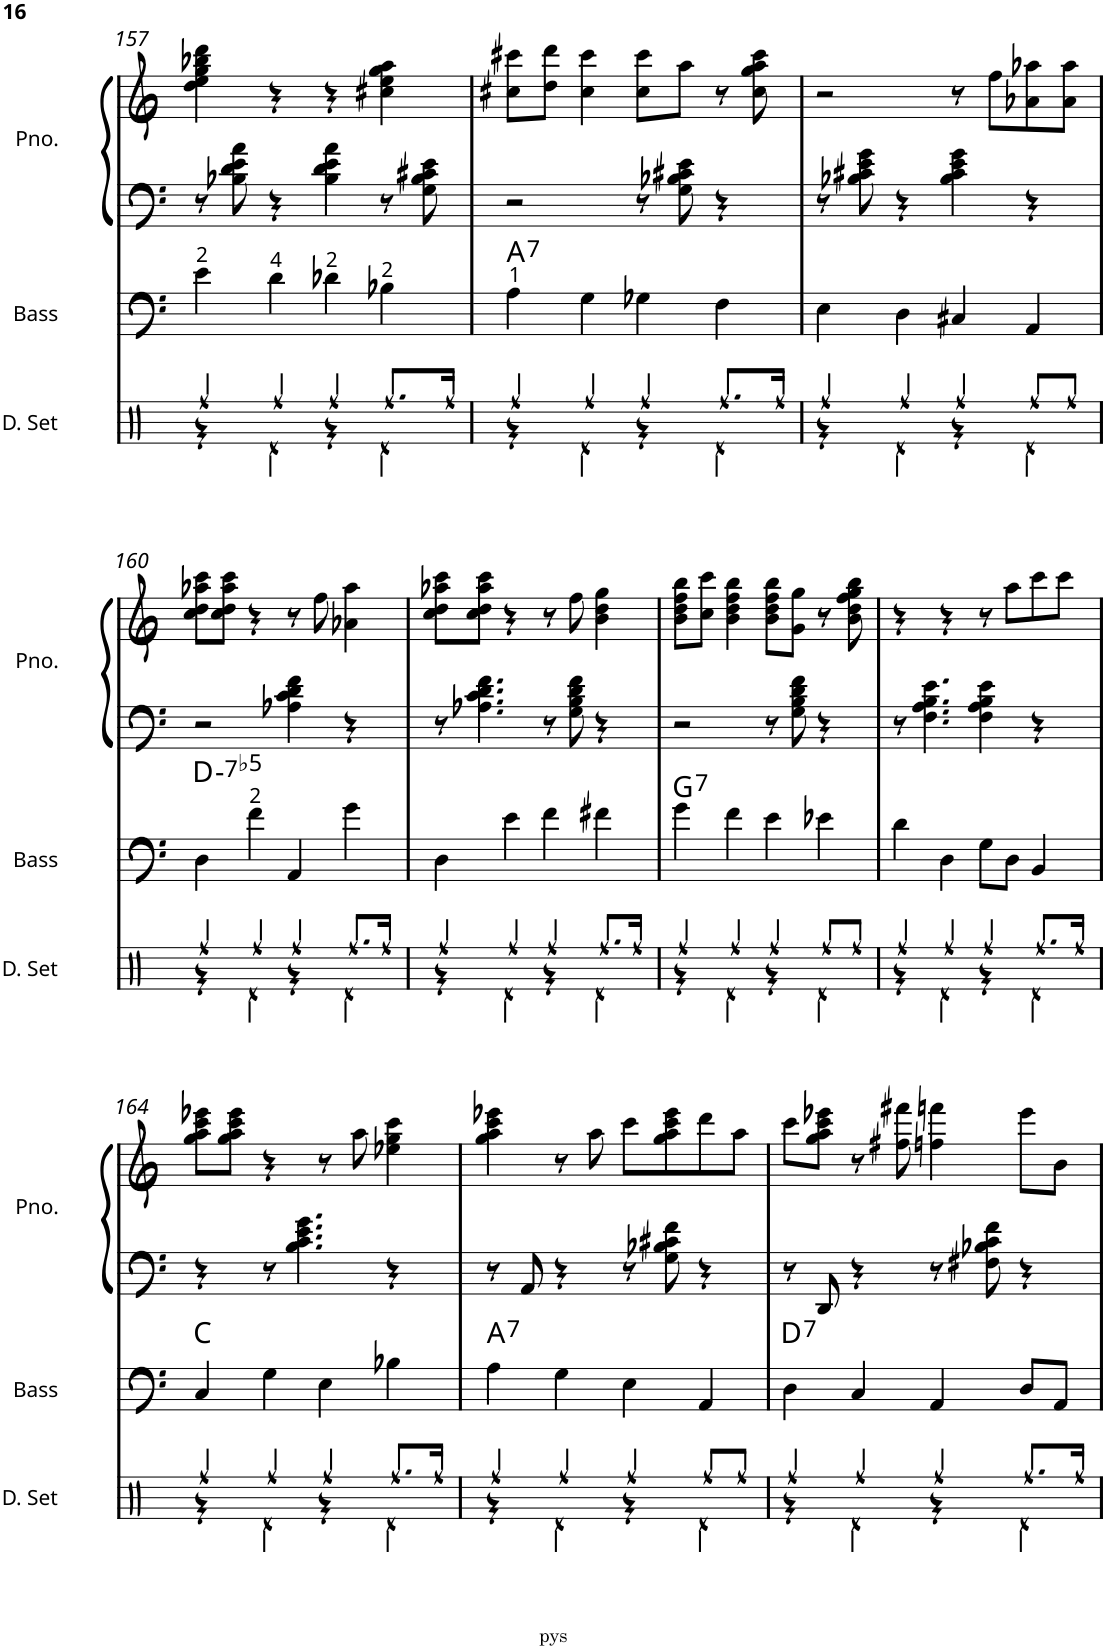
**kern	**kern	**harte	**kern	**kern
*part3	*part2	*part2	*part1	*part1
*staff4	*staff3	*	*staff2	*staff1
*I"Drumset	*I"Acoustic Bass	*	*I"Piano	*
*I'D. Set	*I'Bass	*	*I'Pno.	*
!!LO:PB:g=z
*clefX	*clefF4	*	*clefF4	*clefG2
*	*Trd7c12	*	*	*
*k[]	*k[]	*	*k[]	*k[]
*M4/4	*M4/4	*	*M4/4	*M4/4
=157	=157	=157	=157	=157
*^	*	*	*	*
4Rff/	4r	4e\	.	8r	4dd\ 4ee\ 4gg\ 4bb-X\ 4ddd\
.	.	.	.	8B-X\ 8d\ 8e\ 8a\	.
4Rff/	4Rd\	4d\	.	4r	4r
4Rff/	4r	4d-X\	.	4B-\ 4d\ 4e\ 4a\	4r
8.Rff/L	4Rd\	4B-X\	.	8r	4cc#X\ 4ee\ 4gg\ 4aa\
.	.	.	.	8G\ 8B-\ 8c#X\ 8e\	.
16Rff/Jk	.	.	.	.	.
=158	=158	=158	=158	=158	=158
!	!	!	!LO:H:kt=7	!	!
4Rff/	4r	4A\	A:7	2r	8cc#X\ 8ccc#X\L
.	.	.	.	.	8dd\ 8ddd\J
4Rff/	4Rd\	4G\	.	.	4cc#\ 4ccc#\
4Rff/	4r	4G-X\	.	8r	8cc#\ 8ccc#\L
.	.	.	.	8G\ 8B-X\ 8c#X\ 8e\	8aa\J
8.Rff/L	4Rd\	4F\	.	4r	8r
.	.	.	.	.	8cc#\ 8gg\ 8aa\ 8ccc#\
16Rff/Jk	.	.	.	.	.
=159	=159	=159	=159	=159	=159
4Rff/	4r	4E\	.	8r	2r
.	.	.	.	8B-X\ 8c#X\ 8e\ 8g\	.
4Rff/	4Rd\	4D\	.	4r	.
4Rff/	4r	4C#X/	.	4B-\ 4c#\ 4e\ 4g\	8r
.	.	.	.	.	8ff\L
8Rff/L	4Rd\	4AA/	.	4r	8a-X\ 8aa-X\
8Rff/J	.	.	.	.	8a-\ 8aa-\J
!!LO:LB:g=z
=160	=160	=160	=160	=160	=160
!	!	!	!LO:H:kt=-7b5	!	!
4Rff/	4r	4D\	D:hdim7	2r	8cc\ 8dd\ 8aa-X\ 8ccc\L
.	.	.	.	.	8cc\ 8dd\ 8aa-\ 8ccc\J
4Rff/	4Rd\	4f\	.	.	4r
4Rff/	4r	4AA/	.	4A-X\ 4c\ 4d\ 4f\	8r
.	.	.	.	.	8ff\
8.Rff/L	4Rd\	4g\	.	4r	4a-X\ 4aa-\
16Rff/Jk	.	.	.	.	.
=161	=161	=161	=161	=161	=161
4Rff/	4r	4D\	.	8r	8cc\ 8dd\ 8aa-X\ 8ccc\L
.	.	.	.	4.A-X\ 4.c\ 4.d\ 4.f\	8cc\ 8dd\ 8aa-\ 8ccc\J
4Rff/	4Rd\	4e\	.	.	4r
4Rff/	4r	4f\	.	8r	8r
.	.	.	.	8G\ 8B\ 8d\ 8f\	8ff\
8.Rff/L	4Rd\	4f#X\	.	4r	4b\ 4dd\ 4gg\
16Rff/Jk	.	.	.	.	.
=162	=162	=162	=162	=162	=162
!	!	!	!LO:H:kt=7	!	!
4Rff/	4r	4g\	G:7	2r	8b\ 8dd\ 8ff\ 8bb\L
.	.	.	.	.	8cc\ 8ccc\J
4Rff/	4Rd\	4f\	.	.	4b\ 4dd\ 4ff\ 4bb\
4Rff/	4r	4e\	.	8r	8b\ 8dd\ 8ff\ 8bb\L
.	.	.	.	8G\ 8B\ 8d\ 8f\	8g\ 8gg\J
8Rff/L	4Rd\	4e-X\	.	4r	8r
8Rff/J	.	.	.	.	8b\ 8dd\ 8ff\ 8gg\ 8bb\
=163	=163	=163	=163	=163	=163
4Rff/	4r	4d\	.	8r	4r
.	.	.	.	4.F\ 4.A\ 4.B\ 4.e\	.
4Rff/	4Rd\	4D\	.	.	4r
4Rff/	4r	8G\L	.	4F\ 4A\ 4B\ 4e\	8r
.	.	8D\J	.	.	8aa\L
8.Rff/L	4Rd\	4BB/	.	4r	8ccc\
.	.	.	.	.	8ccc\J
16Rff/Jk	.	.	.	.	.
!!LO:LB:g=z
=164	=164	=164	=164	=164	=164
4Rff/	4r	4C/	C:maj	4r	8gg\ 8aa\ 8ccc\ 8eee-X\L
.	.	.	.	.	8gg\ 8aa\ 8ccc\ 8eee-\J
4Rff/	4Rd\	4G\	.	8r	4r
.	.	.	.	4.B\ 4.c\ 4.e\ 4.g\	.
4Rff/	4r	4E\	.	.	8r
.	.	.	.	.	8aa\
8.Rff/L	4Rd\	4B-X\	.	4r	4ee-X\ 4gg\ 4ccc\
16Rff/Jk	.	.	.	.	.
=165	=165	=165	=165	=165	=165
!	!	!	!LO:H:kt=7	!	!
4Rff/	4r	4A\	A:7	8r	4gg\ 4aa\ 4ccc\ 4eee-X\
.	.	.	.	8AA/	.
4Rff/	4Rd\	4G\	.	4r	8r
.	.	.	.	.	8aa\
4Rff/	4r	4E\	.	8r	8ccc\L
.	.	.	.	8G\ 8B-X\ 8c#X\ 8f\	8gg\ 8aa\ 8ccc\ 8eee-\
8Rff/L	4Rd\	4AA/	.	4r	8ddd\
8Rff/J	.	.	.	.	8aa\J
=166	=166	=166	=166	=166	=166
!	!	!	!LO:H:kt=7	!	!
4Rff/	4r	4D\	D:7	8r	8ccc\L
.	.	.	.	8DD/	8gg\ 8aa\ 8ccc\ 8eee-X\J
4Rff/	4Rd\	4C/	.	4r	8r
.	.	.	.	.	8ff#X\ 8fff#X\
4Rff/	4r	4AA/	.	8r	4ffn\ 4fffn\
.	.	.	.	8F#X\ 8B-X\ 8c\ 8f\	.
8.Rff/L	4Rd\	8D/L	.	4r	8eee-\L
.	.	8AA/J	.	.	8b\J
16Rff/Jk	.	.	.	.	.
*v	*v	*	*	*	*
=	=	=	=	=
*-	*-	*-	*-	*-
